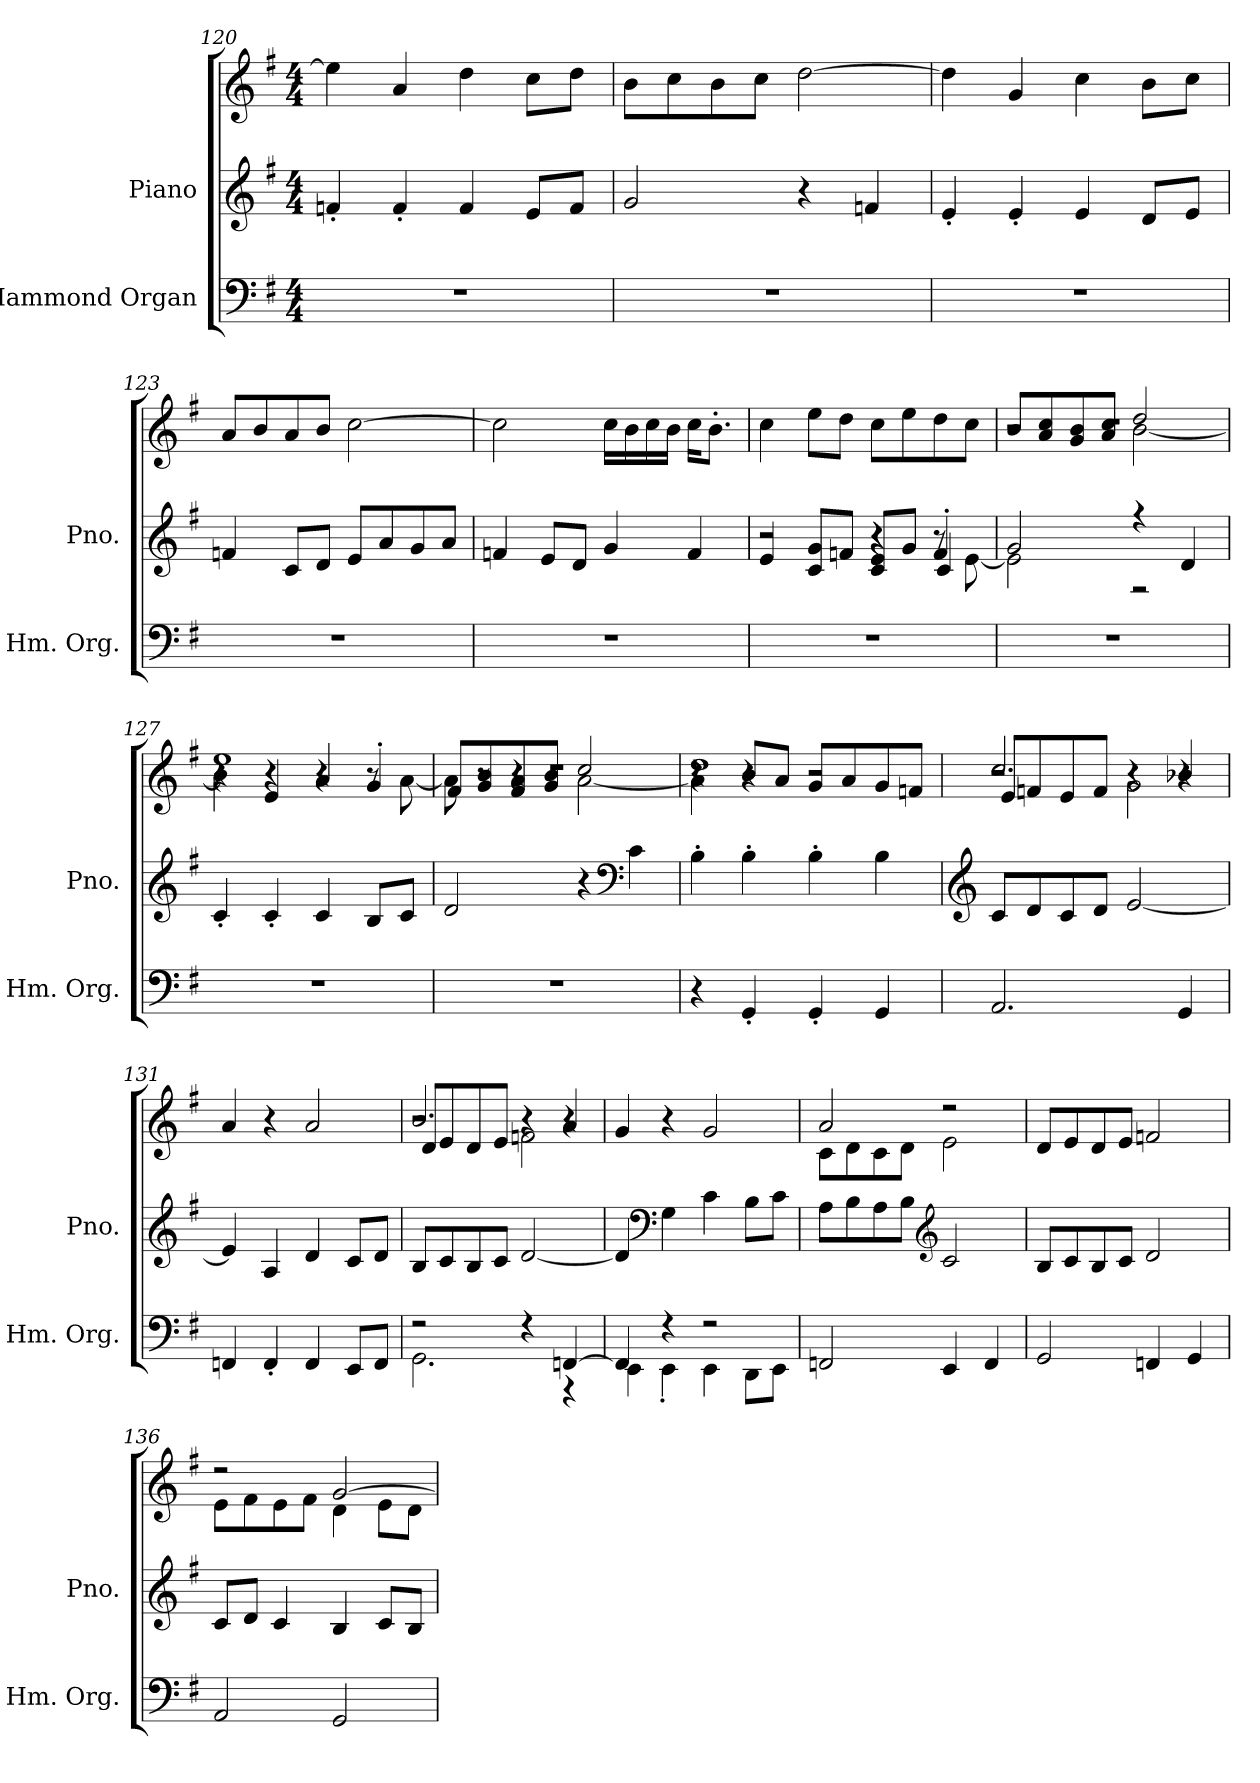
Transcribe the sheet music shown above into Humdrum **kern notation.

**kern	**kern	**kern
*part2	*part1	*part1
*staff3	*staff2	*staff1
*I"Hammond Organ	*I"Piano	*
*I'Hm. Org.	*I'Pno.	*
*clefF4	*clefG2	*clefG2
*k[f#]	*k[f#]	*k[f#]
*M4/4	*M4/4	*M4/4
=120	=120	=120
1r	4fn'/	4ee\]
.	4f'/	4a/
.	4f/	4dd\
.	8e/L	8cc\L
.	8f/J	8dd\J
=121	=121	=121
1r	2g/	8b\L
.	.	8cc\
.	.	8b\
.	.	8cc\J
.	4r	[2dd\
.	4fn/	.
=122	=122	=122
1r	4e'/	4dd\]
.	4e'/	4g/
.	4e/	4cc\
.	8d/L	8b\L
.	8e/J	8cc\J
!!LO:LB:g=z
=123	=123	=123
1r	4fn/	8a/L
.	.	8b/
.	8c/L	8a/
.	8d/J	8b/J
.	8e/L	[2cc\
.	8a/	.
.	8g/	.
.	8a/J	.
=124	=124	=124
1r	4fn/	2cc\]
.	8e/L	.
.	8d/J	.
.	4g/	16cc\LL
.	.	16b\
.	.	16cc\
.	.	16b\JJ
.	4f/	16cc\KL
.	.	8.b'\J
=125	=125	=125
*	*^	*
*	*	*^	*
1r	4e/	2r	2r	4cc\
.	8c/ 8g/L	.	.	8ee\L
.	8fn/J	.	.	8dd\J
.	8c/ 8e/L	4r	4r	8cc\L
.	8g/J	.	.	8ee\
.	4f'/	8r	4c/	8dd\
.	.	[8e\	.	8cc\J
*	*	*v	*v	*
=126	=126	=126	=126
*	*	*	*^
*	*	*	*	*^
1r	2g/	2e\]	1r	2r	8b/L
.	.	.	.	.	8a/ 8cc/
.	.	.	.	.	8g/ 8b/
.	.	.	.	.	8a/ 8cc/J
.	4r	2r	.	[2b\	2dd/
.	4d/	.	.	.	.
*	*v	*v	*	*	*
!!LO:PB:g=z	!!	!!
=127	=127	=127	=127	=127
1r	4c'/	1ee	4b\]	4r
.	4c'/	.	4r	4e/
.	4c/	.	4r	4a/
.	8B/L	.	8r	4g'/
.	8c/J	.	[8a\	.
=128	=128	=128	=128	=128
1r	2d/	1r	8a\]	8f#/L
.	.	.	8r	8g/ 8b/
.	.	.	4r	8f#/ 8a/
.	.	.	.	8g/ 8b/J
.	4r	.	[2a\	2cc/
*	*clefF4	*	*	*
.	4c\	.	.	.
=129	=129	=129	=129	=129
4r	4B'\	1dd	4a\]	4r
4GG'/	4B'\	.	4r	8b/L
.	.	.	.	8a/J
4GG'/	4B'\	.	2r	8g/L
.	.	.	.	8a/
4GG/	4B\	.	.	8g/
.	.	.	.	8fn/J
=130	=130	=130	=130	=130
*	*clefG2	*	*	*
2.AA/	8c/L	2.cc/	2r	8e/L
.	8d/	.	.	8fn/
.	8c/	.	.	8e/
.	8d/J	.	.	8f/J
.	[2e/	.	2g\	4r
4GG/	.	4r	.	4b-X/
*	*	*v	*v	*v
!!LO:LB:g=z
=131	=131	=131
4FFn/	4e/]	4a/
4FF'/	4A/	4r
4FF/	4d/	2a/
8EE/L	8c/L	.
8FF/J	8d/J	.
=132	=132	=132
*^	*	*^
*	*	*	*	*^
2r	2.GG\	8B/L	2.b/	2r	8d/L
.	.	8c/	.	.	8e/
.	.	8B/	.	.	8d/
.	.	8c/J	.	.	8e/J
4r	.	[2d/	.	2fn\	4r
[4FFn/	4r	.	4r	.	4a/
*	*	*	*v	*v	*v
=133	=133	=133	=133
4FF/]	4EE\	4d/]	4g/
*	*	*clefF4	*
4r	4EE'\	4G\	4r
2r	4EE\	4c\	2g/
.	8DD\L	8B\L	.
.	8EE\J	8c\J	.
*v	*v	*	*
=134	=134	=134
*	*	*^
2FFn/	8A\L	2a/	8c\L
.	8B\	.	8d\
.	8A\	.	8c\
.	8B\J	.	8d\J
*	*clefG2	*	*
4EE/	2c/	2r	2e\
4FF/	.	.	.
*	*	*v	*v
!!LO:LB:g=z
=135	=135	=135
2GG/	8B/L	8d/L
.	8c/	8e/
.	8B/	8d/
.	8c/J	8e/J
4FFn/	2d/	2fn/
4GG/	.	.
=136	=136	=136
*	*	*^
2AA/	8c/L	2r	8e\L
.	8d/J	.	8f#\
.	4c/	.	8e\
.	.	.	8f#\J
2GG/	4B/	[2g/	4d\
.	8c/L	.	8e\L
.	8B/J	.	8d\J
*	*	*v	*v
=	=	=
*-	*-	*-
